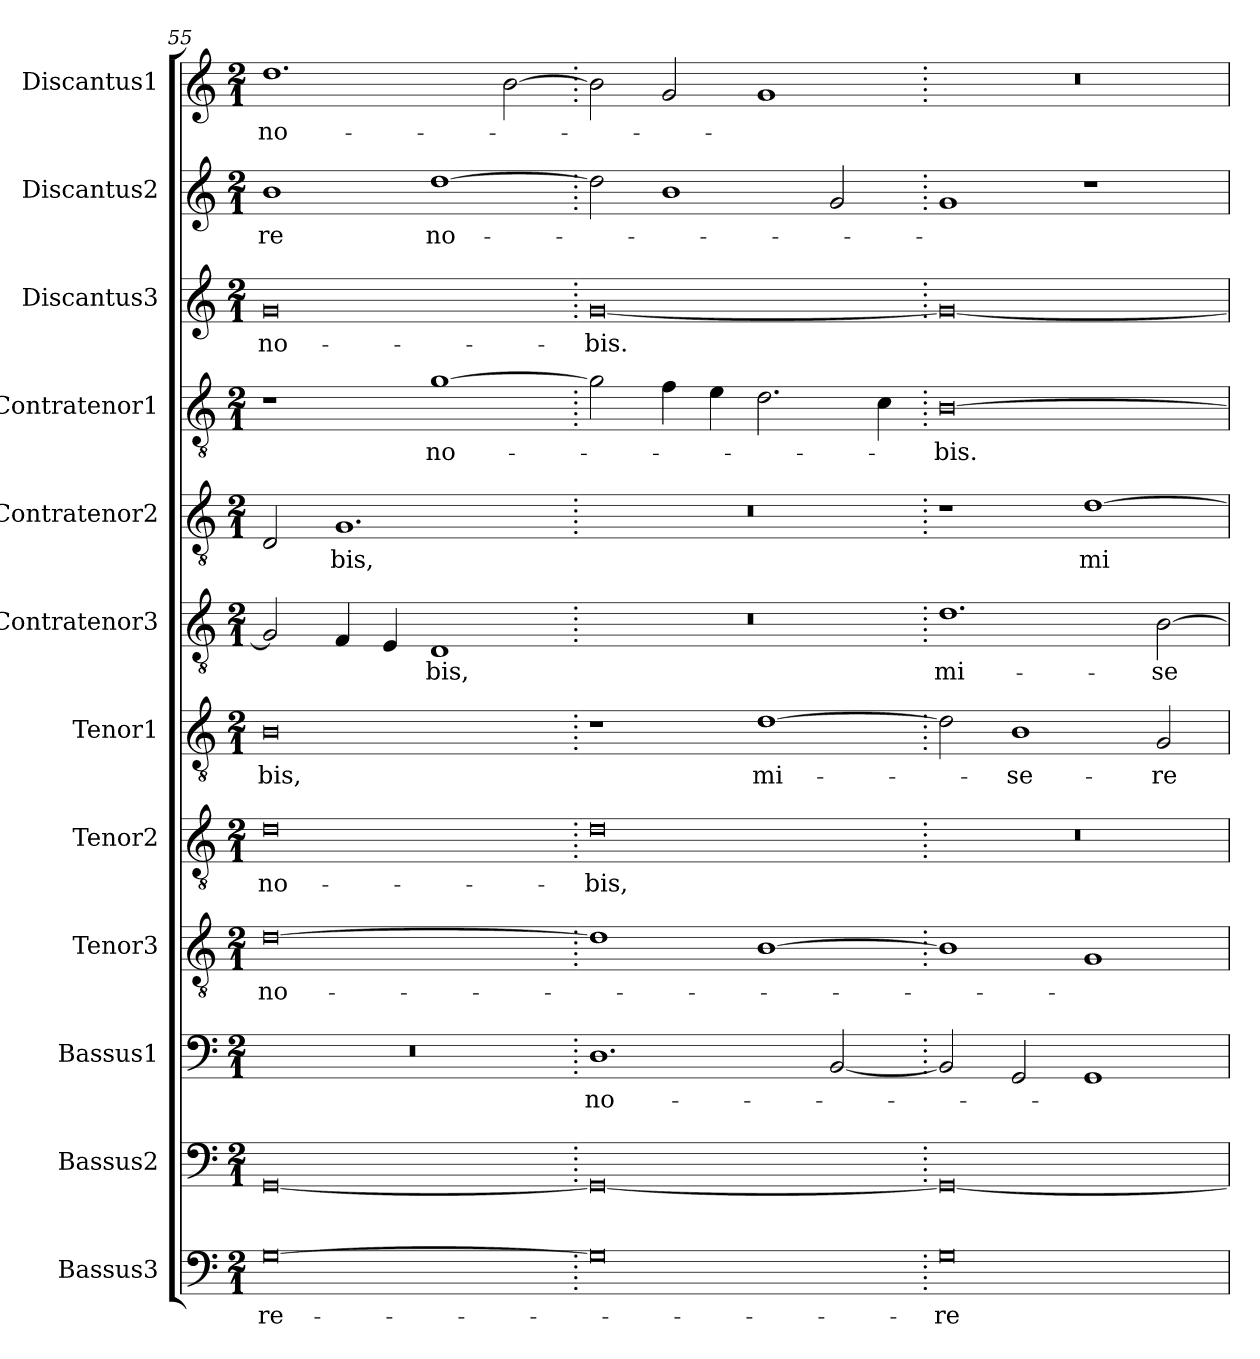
**kern	**text	**kern	**kern	**text	**kern	**text	**kern	**text	**kern	**text	**kern	**text	**kern	**text	**kern	**text	**kern	**text	**kern	**text	**kern	**text
*part12	*part12	*part11	*part10	*part10	*part9	*part9	*part8	*part8	*part7	*part7	*part6	*part6	*part5	*part5	*part4	*part4	*part3	*part3	*part2	*part2	*part1	*part1
*staff12	*staff12	*staff11	*staff10	*staff10	*staff9	*staff9	*staff8	*staff8	*staff7	*staff7	*staff6	*staff6	*staff5	*staff5	*staff4	*staff4	*staff3	*staff3	*staff2	*staff2	*staff1	*staff1
*I"Bassus3	*	*I"Bassus2	*I"Bassus1	*	*I"Tenor3	*	*I"Tenor2	*	*I"Tenor1	*	*I"Contratenor3	*	*I"Contratenor2	*	*I"Contratenor1	*	*I"Discantus3	*	*I"Discantus2	*	*I"Discantus1	*
*I'B3	*	*I'B2	*I'B1	*	*I'T3	*	*I'T2	*	*I'T1	*	*I'Ct3	*	*I'Ct2	*	*I'Ct1	*	*I'D3	*	*I'D2	*	*I'D1	*
*clefF4	*	*clefF4	*clefF4	*	*clefGv2	*	*clefGv2	*	*clefGv2	*	*clefGv2	*	*clefGv2	*	*clefGv2	*	*clefG2	*	*clefG2	*	*clefG2	*
*k[]	*	*k[]	*k[]	*	*k[]	*	*k[]	*	*k[]	*	*k[]	*	*k[]	*	*k[]	*	*k[]	*	*k[]	*	*k[]	*
*M2/1	*	*M2/1	*M2/1	*	*M2/1	*	*M2/1	*	*M2/1	*	*M2/1	*	*M2/1	*	*M2/1	*	*M2/1	*	*M2/1	*	*M2/1	*
=55	=55	=55	=55	=55	=55	=55	=55	=55	=55	=55	=55	=55	=55	=55	=55	=55	=55	=55	=55	=55	=55	=55
[0G	-re-	[0GG	0r	.	[0d	no-	0d	no-	0B	-bis,	2G]	.	2D	.	1r	.	0g	no-	1b	-re	1.dd	no-
.	.	.	.	.	.	.	.	.	.	.	4F	.	1.G	-bis,	.	.	.	.	.	.	.	.
.	.	.	.	.	.	.	.	.	.	.	4E	.	.	.	.	.	.	.	.	.	.	.
.	.	.	.	.	.	.	.	.	.	.	1D	-bis,	.	.	[1g	no-	.	.	[1dd	no-	.	.
.	.	.	.	.	.	.	.	.	.	.	.	.	.	.	.	.	.	.	.	.	[2b	.
=56.	=56.	=56.	=56.	=56.	=56.	=56.	=56.	=56.	=56.	=56.	=56.	=56.	=56.	=56.	=56.	=56.	=56.	=56.	=56.	=56.	=56.	=56.
0G]	.	0GG_	1.D	no-	1d]	.	0d	-bis,	1r	.	0r	.	0r	.	2g]	.	[0g	-bis.	2dd]	.	2b]	.
.	.	.	.	.	.	.	.	.	.	.	.	.	.	.	4f	.	.	.	1b	.	2g	.
.	.	.	.	.	.	.	.	.	.	.	.	.	.	.	4e	.	.	.	.	.	.	.
.	.	.	.	.	[1B	.	.	.	[1d	mi-	.	.	.	.	2.d	.	.	.	.	.	1g	.
.	.	.	[2BB	.	.	.	.	.	.	.	.	.	.	.	.	.	.	.	2g	.	.	.
.	.	.	.	.	.	.	.	.	.	.	.	.	.	.	4c	.	.	.	.	.	.	.
=57.	=57.	=57.	=57.	=57.	=57.	=57.	=57.	=57.	=57.	=57.	=57.	=57.	=57.	=57.	=57.	=57.	=57.	=57.	=57.	=57.	=57.	=57.
0G	-re	0GG_	2BB]	.	1B]	.	0r	.	2d]	.	1.d	mi-	1r	.	[0B	-bis.	0g_	.	1g	.	0r	.
.	.	.	2GG	.	.	.	.	.	1B	-se-	.	.	.	.	.	.	.	.	.	.	.	.
.	.	.	1GG	.	1G	.	.	.	.	.	.	.	[1d	mi-	.	.	.	.	1r	.	.	.
.	.	.	.	.	.	.	.	.	2G	-re-	[2B	-se-	.	.	.	.	.	.	.	.	.	.
=	=	=	=	=	=	=	=	=	=	=	=	=	=	=	=	=	=	=	=	=	=	=
*-	*-	*-	*-	*-	*-	*-	*-	*-	*-	*-	*-	*-	*-	*-	*-	*-	*-	*-	*-	*-	*-	*-
